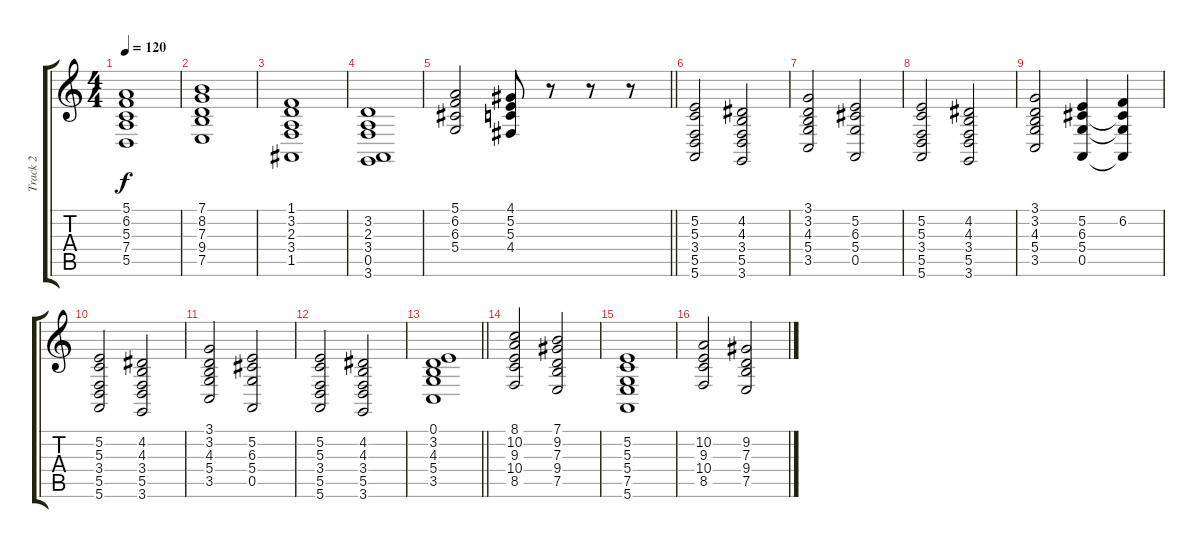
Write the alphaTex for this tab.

\track ("Track 2" "Track 2") {instrument brightacousticpiano}
\staff {score tabs}
\tuning (E4 B3 G3 D3 A2 E2) {hide}
\ts (4 4)
\tempo 120
\clef g2
\ks c
(5.1 6.2 5.3 7.4 5.5).1{dy f} |
(7.1 8.2 7.3 9.4 7.5).1 |
(1.1 3.2 2.3 3.4 1.5).1 |
(3.2 2.3 3.4 0.5 3.6).1 |
\barLineRight lightlight
(5.1 6.2 6.3 5.4).2 (4.1 5.2 5.3 4.4).8 r.8 r.8 r.8 |
(5.2 5.3 3.4 5.5 5.6).2 (4.2 4.3 3.4 5.5 3.6).2 |
(3.1 3.2 4.3 5.4 3.5).2 (5.2 6.3 5.4 0.5).2 |
(5.2 5.3 3.4 5.5 5.6).2 (4.2 4.3 3.4 5.5 3.6).2 |
(3.1 3.2 4.3 5.4 3.5).2 (5.2 6.3 5.4 0.5).4 (6.2 6.3{t} 5.4{t} 0.5{t}).4 |
(5.2 5.3 3.4 5.5 5.6).2 (4.2 4.3 3.4 5.5 3.6).2 |
(3.1 3.2 4.3 5.4 3.5).2 (5.2 6.3 5.4 0.5).2 |
(5.2 5.3 3.4 5.5 5.6).2 (4.2 4.3 3.4 5.5 3.6).2 |
\barLineRight lightlight
(0.1 3.2 4.3 5.4 3.5).1 |
(8.1 10.2 9.3 10.4 8.5).2 (7.1 9.2 7.3 9.4 7.5).2 |
(5.2 5.3 5.4 7.5 5.6).1 |
(10.2 9.3 10.4 8.5).2 (9.2 7.3 9.4 7.5).2
